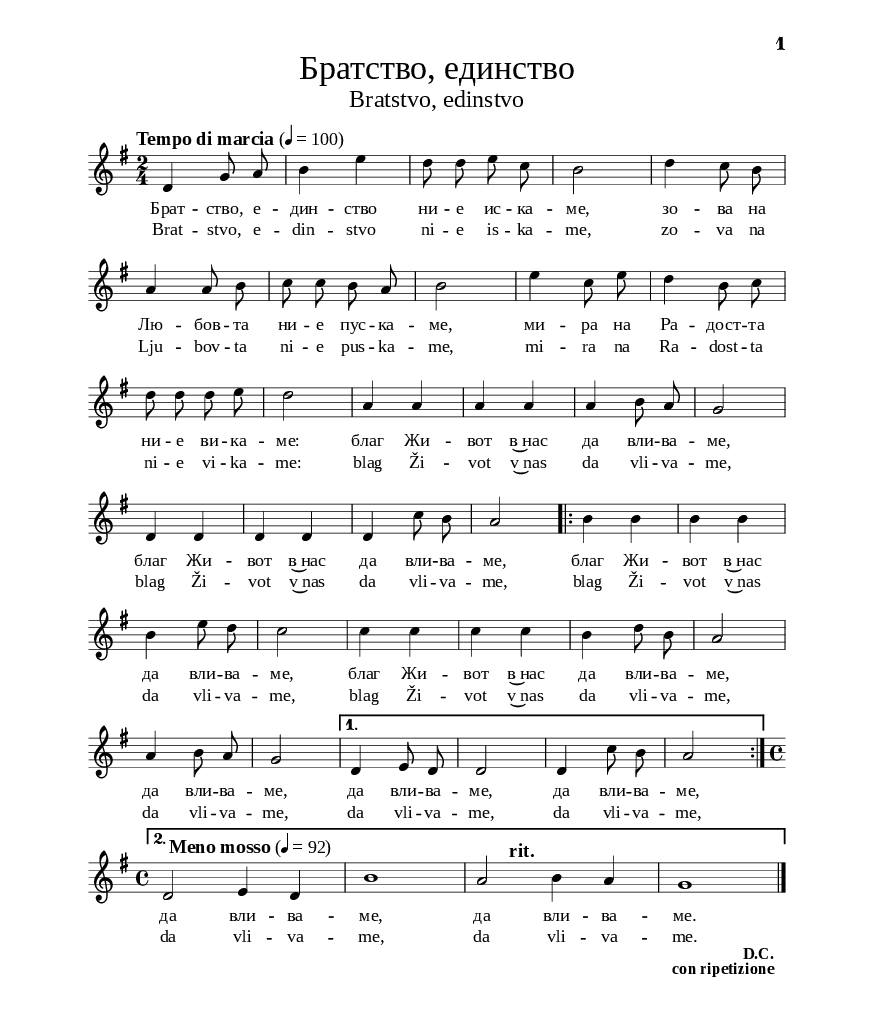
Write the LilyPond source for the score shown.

\version "2.24.3"

% include paper part and global functions
\include "include/globals.ily"

\bookpart {
  \label #'ref020
  \tocItem \markup "Братство, единство –  Bratstvo, edinstvo"
  \include "include/bookpart-paper.ily"
  \score {
    \include "include/score-layout.ily"

    \new Voice \absolute {
      \clef treble
      \key g \major
      \time 2/4
      \tempoFunc "Tempo di marcia" 4 "100"
      \autoBeamOff

      d'4 g'8 a'8 | b'4 e''4 | d''8 d''8 e''8 c''8 | b'2| d''4 c''8 b'8 | \break
      a'4 a'8 b'8 | c''8 c''8 b'8  a'8| b'2 | e''4 c''8 e''8 | d''4 b'8 c''8 | \break
      d''8 d''8 d''8 e''8 | d''2 | a'4 a'4 | a'4 a'4 | a'4 b'8 a'8 | g'2 | \break
      d'4 d'4 | d'4 d'4 | d'4 c''8 b'8 | a'2 \repeat volta 2 {
        b'4 b'4 | b'4 b'4 | \break
        b'4 e''8 d''8 | c''2 | c''4 c''4|c''4 c''4| b'4 d''8 b'8 |a'2 |\break
        a'4 b'8 a'8 | g'2|
      }
      \alternative {
        { d'4 e'8 d'8 | d'2 | d'4 c''8 b'8| a'2 }
        {
          \time 4/4 \break
          \override Score.MetronomeMark.outside-staff-priority = #599
          \override Score.MetronomeMark.X-extent=#'(-4.5 . 0)
          \tempoFunc "Meno mosso" 4 "92"
          d'2 e'4 d'4 | b'1 | \tempo "rit." a'2 b'4 a'4 | g'1| \bar "|." \break
        }
      }
    }

    \addlyrics {
      Брат -- ство, е -- дин -- ство ни -- е ис -- ка -- ме,
      зо -- ва на Лю -- бов -- та ни -- е пус -- ка -- ме, ми -- ра на Ра -- дост -- та
      ни -- е ви -- ка -- ме: благ Жи -- вот в~нас да вли -- ва -- ме,
      благ Жи -- вот в~нас да вли -- ва -- ме, благ Жи -- вот в~нас
      да вли -- ва -- ме, благ Жи -- вот в~нас да вли -- ва -- ме,
      да вли -- ва -- ме, да вли -- ва -- ме, да вли -- ва -- ме,
      да вли -- ва -- ме, да вли -- ва -- ме.
    }

    \addlyrics {
      Brat -- stvo, e -- din -- stvo ni -- e is -- ka -- me,
      zo -- va na Lju -- bov -- ta ni -- e pus -- ka -- me, mi -- ra na Ra -- dost -- ta
      ni -- e vi -- ka -- me: blag Ži -- vot v~nas da vli -- va -- me,
      blag Ži -- vot v~nas da vli -- va -- me, blag Ži -- vot v~nas
      da vli -- va -- me, blag Ži -- vot v~nas da vli -- va -- me,
      da vli -- va -- me, da vli -- va -- me, da vli -- va -- me,
      da vli -- va -- me, da vli -- va -- me.
    }
    \header {
      title = \titleFunc " Братство, единство " "Bratstvo, edinstvo"
    }

    \midi{}

  } % score
  \markup \dc-two "D.C." "con ripetizione"

  \pageBreak

  % include foreign translation(s) of the song
  \version "2.24.3"

\markup \fill-line { \fontsize #deTitleFontSize "Brüderlichkeit, Einheit" }
\markup \null
\markup \null
\markup \fontsize #deCoupletFontSize {
  \hspace #10
  \override #`(baseline-skip . ,deCoupletBaselineSkip)
  \column {
    \line {  "   " Brüderlichkeit und Einheit wollen wir, }
    \line {   "   "den Ruf der Liebe senden wir aus, }
    \line {   "   " die Welt der Freude rufen wir, }
    \line { "   " auf dass wir das gute Leben in uns ergießen,}
    \line {   "   " auf dass wir das gute Leben in uns ergießen, }
    \line {   "   " auf dass wir das gute Leben in uns ergießen, }
    \line {   "   " auf dass wir das gute Leben in uns ergießen,  }
    \line {   "   " ergießen, ergießen, ergießen. }

  }
}


} % bookpart
